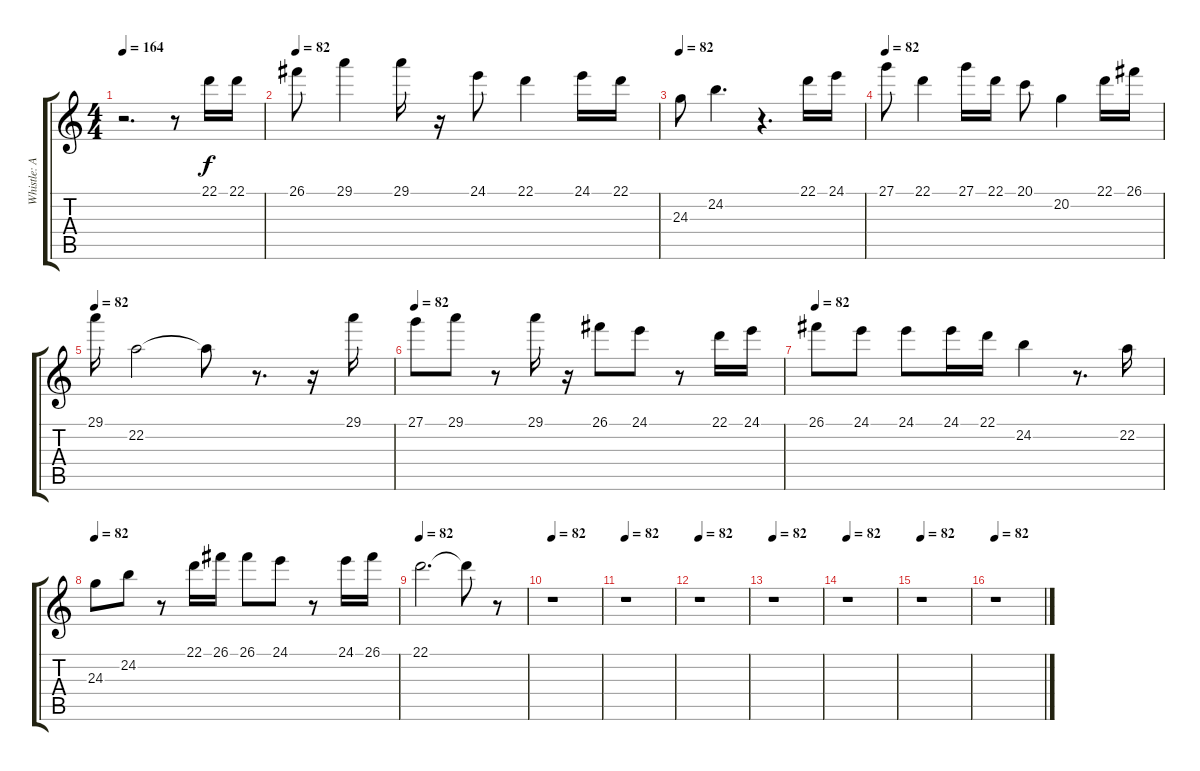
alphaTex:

\track ("Whistle: Axl Rose" "Whistle: A") {instrument whistle}
\staff {score tabs}
\tuning (E4 B3 G3 D3 A2 E2) {hide}
\ts (4 4)
\tempo 164
\tempo 82
\tempo 164
\clef g2
\ks c
r.2{d dy f instrument whistle} r.8 22.1.16 22.1.16 |
\tempo 82
26.1.8 29.1.4 29.1.16 r.16 24.1.8 22.1.4 24.1.16 22.1.16 |
\tempo 82
24.3.8 24.2.4{d} r.4{d} 22.1.16 24.1.16 |
\tempo 82
27.1.8 22.1.4 27.1.16 22.1.16 20.1.8 20.2.4 22.1.16 26.1.16 |
\tempo 82
29.1.16 22.2.2 22.2{t}.8 r.8{d} r.16 29.1.16 |
\tempo 82
27.1.8 29.1.8 r.8 29.1.16 r.16 26.1.8 24.1.8 r.8 22.1.16 24.1.16 |
\tempo 82
26.1.8 24.1.8 24.1.8 24.1.16 22.1.16 24.2.4 r.8{d} 22.2.16 |
\tempo 82
24.3.8 24.2.8 r.8 22.1.16 26.1.16 26.1.8 24.1.8 r.8 24.1.16 26.1.16 |
\tempo 82
22.1.2{d} 22.1{t}.8 r.8 |
\tempo 82
r.1 |
\tempo 82
r.1 |
\tempo 82
r.1 |
\tempo 82
r.1 |
\tempo 82
r.1 |
\tempo 82
r.1 |
\tempo 82
r.1
